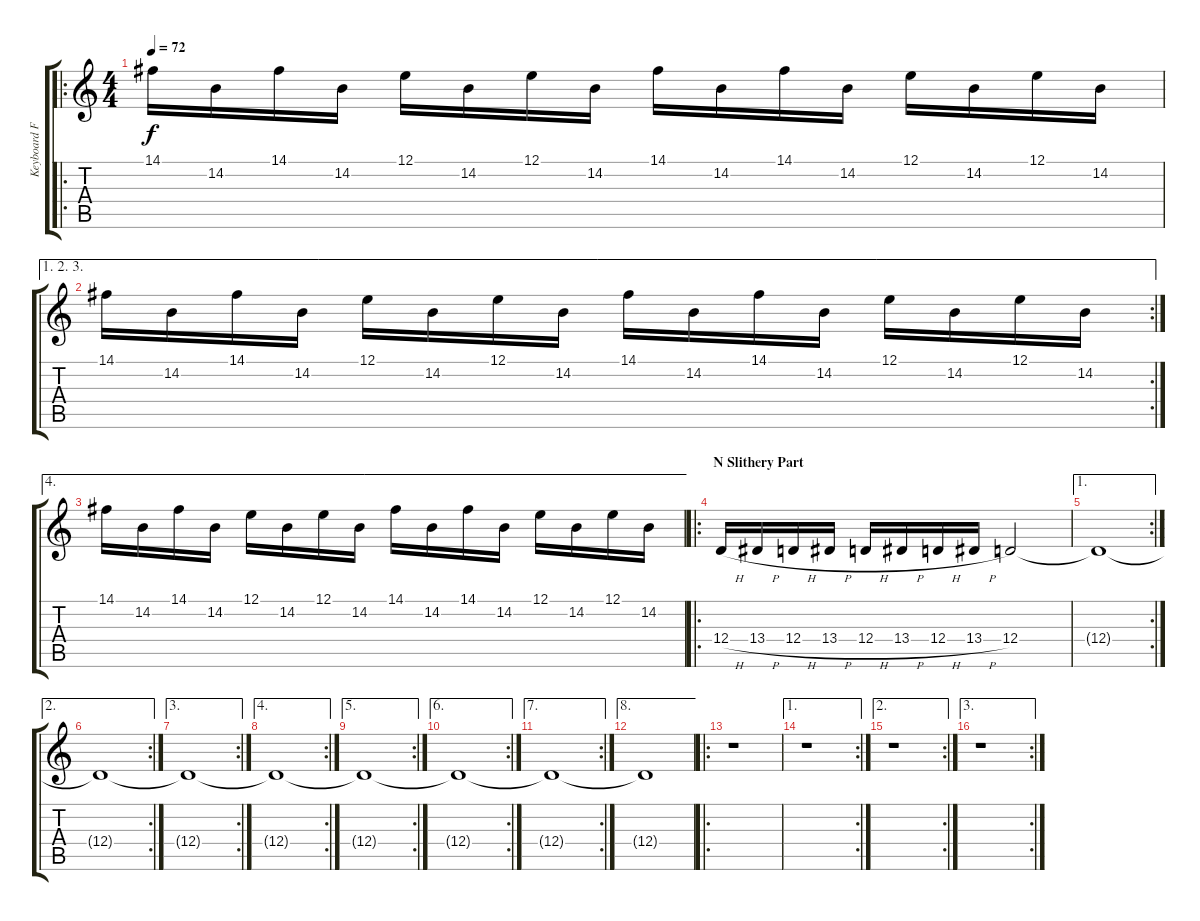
\track ("Keyboard Fills" "Keyboard F") {instrument tremolostrings}
\staff {score tabs}
\tuning (E4 A3 F3 D3 A2 D2) {hide}
\ro
\ts (4 4)
\tempo 72
\clef g2
\ks c
14.1.16{dy f} 14.2.16 14.1.16 14.2.16 12.1.16 14.2.16 12.1.16 14.2.16 14.1.16 14.2.16 14.1.16 14.2.16 12.1.16 14.2.16 12.1.16 14.2.16 |
\ae (1 2 3)
\rc 2
14.1.16 14.2.16 14.1.16 14.2.16 12.1.16 14.2.16 12.1.16 14.2.16 14.1.16 14.2.16 14.1.16 14.2.16 12.1.16 14.2.16 12.1.16 14.2.16 |
\ae 4
14.1.16 14.2.16 14.1.16 14.2.16 12.1.16 14.2.16 12.1.16 14.2.16 14.1.16 14.2.16 14.1.16 14.2.16 12.1.16 14.2.16 12.1.16 14.2.16 |
\ro
\section ("" "N Slithery Part")
12.4{h}.16 13.4{h}.16 12.4{h}.16 13.4{h}.16 12.4{h}.16 13.4{h}.16 12.4{h}.16 13.4{h}.16 12.4.2 |
\ae 1
\rc 2
12.4{t}.1 |
\ae 2
\rc 2
12.4{t}.1 |
\ae 3
\rc 2
12.4{t}.1 |
\ae 4
\rc 2
12.4{t}.1 |
\ae 5
\rc 2
12.4{t}.1 |
\ae 6
\rc 2
12.4{t}.1 |
\ae 7
\rc 2
12.4{t}.1 |
\ae 8
12.4{t}.1 |
\ro
r.1 |
\ae 1
\rc 2
r.1 |
\ae 2
\rc 2
r.1 |
\ae 3
\rc 2
r.1
